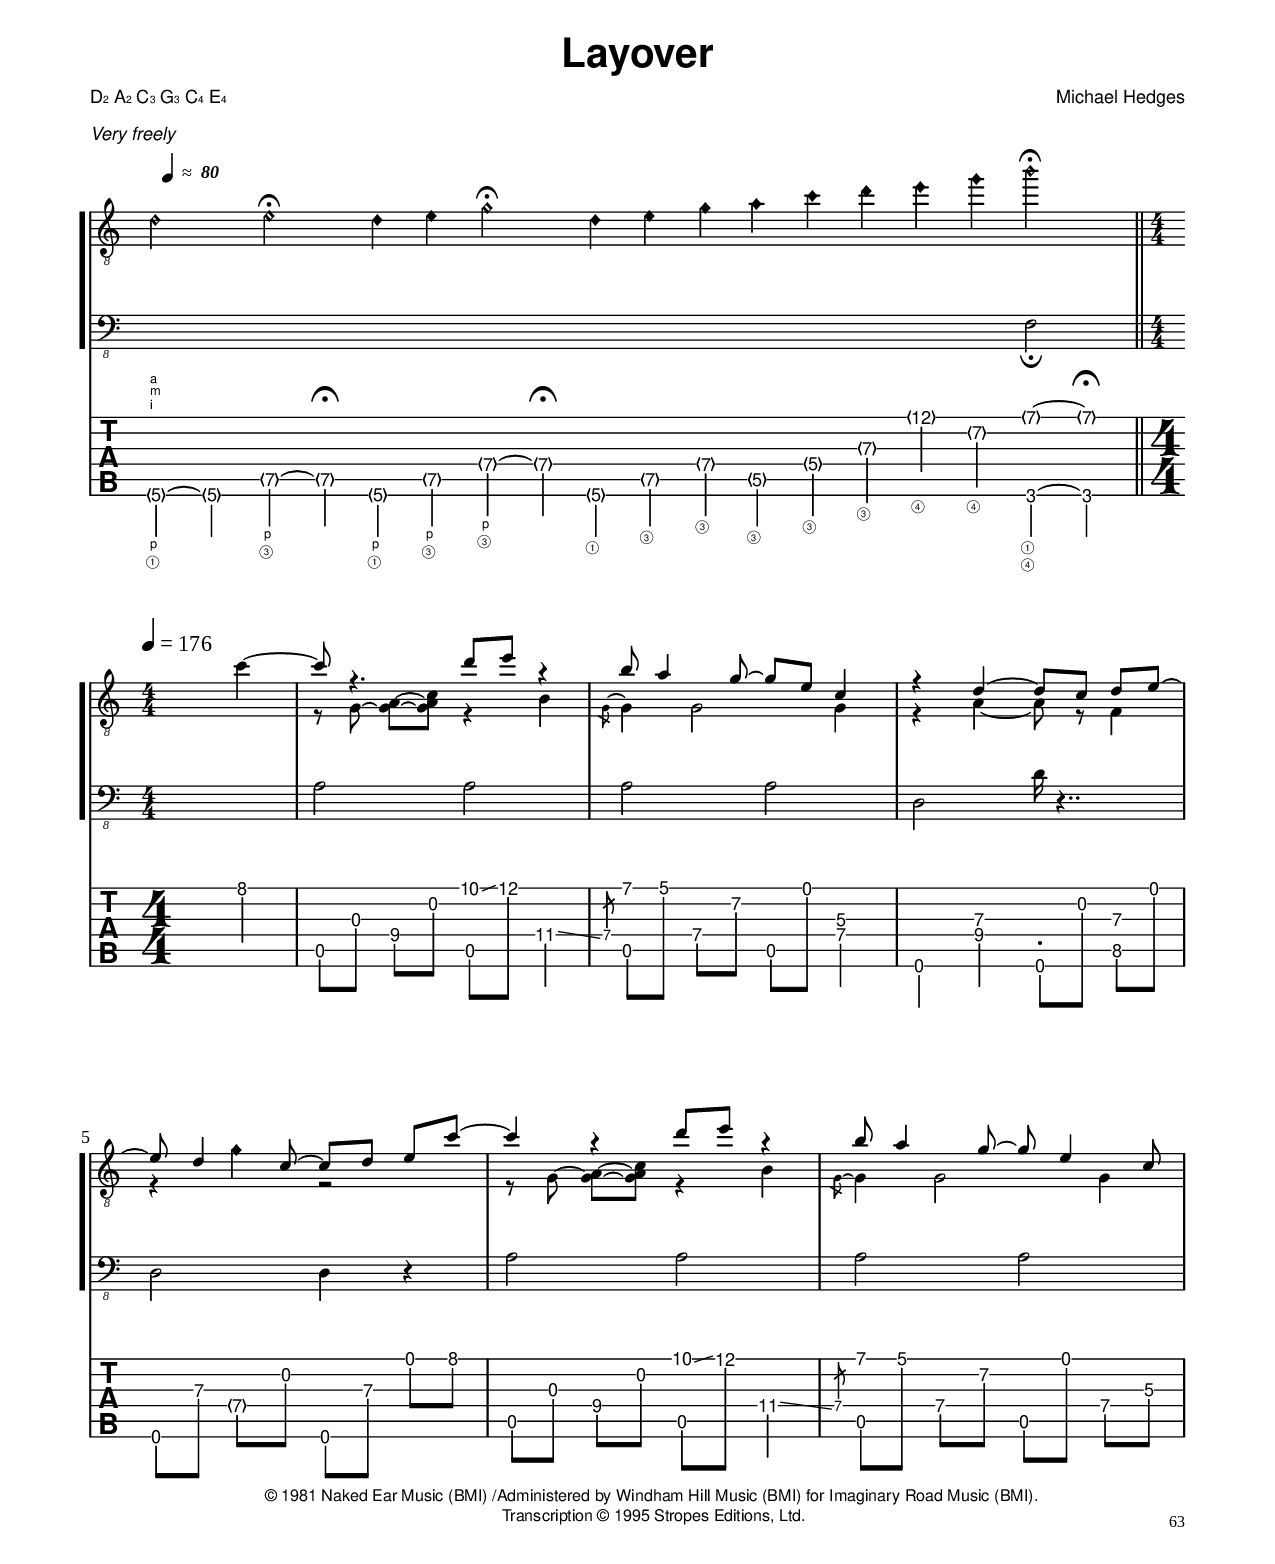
\version "2.16.2"
% Test To attempt Stropes Duplications
%{ Declaration
=============================================================================
"Lion's Lament", by Kevin Horrigan

Pro Bono Transcription
The copyright of this transcription is not held by the transcriber.
Kevin Horrigan has not given permission for this transcription to be
sold by the transcriber.  Part of the agreement of this transcription is that 
Kevin Horrigan owns all parts of the transcription.  This means that 
permission needs to be obtained before any usage of this transcription.

This transcription is derived from Mark Grover's GuitarPro tab transcription
which was commissioned by Kevin Horrigan.  Use of Grover's transcription
was approved by Kevin Horrigan.

This transcription is by Rachael Thomas Carlson for Sleep Limited 
Publications.  07/10/13
__..           .           ,      .
(__ | _  _ ._   |   *._ _ *-+- _  _|
.__)|(/,(/,[_)  |___|[ | )| | (/,(_]
|                        
.__    .  .        ,                
[__). .|_ |* _. _.-+-* _ ._  __     
|   (_|[_)||(_.(_] | |(_)[ )_)      

============================================================================%} 
\pointAndClickOff
% header
\header {
  title = \markup { \sans \bold \fontsize #1 "Layover" }
  composer = \markup { \sans \fontsize #-2 "Michael Hedges" }
  poet = \markup { \concat { \sans \fontsize #-2 { D\fontsize #-5 {2}" "A\fontsize
  #-5 {2}" "C\fontsize #-5 {3}" "G\fontsize #-5 {3}" "C\fontsize #-5 {4}" "E\fontsize #-5
  {4} }}}
  meter = \markup {
      \fontsize #-2 \sans \italic "Very freely"
  }
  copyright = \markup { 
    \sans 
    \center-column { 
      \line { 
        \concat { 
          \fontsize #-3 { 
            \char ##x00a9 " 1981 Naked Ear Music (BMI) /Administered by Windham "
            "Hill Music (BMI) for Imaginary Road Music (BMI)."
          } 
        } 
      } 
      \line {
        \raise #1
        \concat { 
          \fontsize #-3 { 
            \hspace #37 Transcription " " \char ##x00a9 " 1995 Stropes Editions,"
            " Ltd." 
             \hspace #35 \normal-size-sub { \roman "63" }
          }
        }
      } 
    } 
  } 
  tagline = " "

}
% paper
\paper { 
  #(set-paper-size "letter")
  left-margin = 0.6\in
  right-margin = 0.6\in
  top-margin = 0.5\in
  bottom-margin = 0.5\in
  max-systems-per-page = 3
  myStaffSize = #20
  #(define fonts
  (make-pango-font-tree "Times New Roman"
                        "Helvetica"
                        "typewriter"
                        (/ myStaffSize 20)))
  % see:  http://code.google.com/p/lilypond/issues/detail?id=2576

  #(define (not-last-page layout props arg) 
  (if (not (book-last-page? layout props)) 
    (interpret-markup layout props arg) 
    empty-stencil)) 

  tocItemMarkup = \tocItemWithDotsMarkup 

  oddHeaderMarkup = ""

  evenHeaderMarkup = \oddHeaderMarkup 

  oddFooterMarkup = 
  \markup \fill-line { 
    % using \line removes empty-stencils 
    % produced by #not-first-page etc 
    \line { " " }
    \line {  
      % page-number not on first-page 
      \on-the-fly #not-first-page 
      % page-number not on last-page 
      \concat { \sans \fontsize #-3 { "Hot Type 5/10/96 " \fromproperty #'page:page-number-string /12
    }  }
    % copyright on first page 
    \on-the-fly #first-page \fromproperty #'header:copyright 
    % tagline on last page 
    \on-the-fly #last-page \fromproperty #'header:tagline 
  } 
} 
evenFooterMarkup = \oddFooterMarkup 

} 
\layout {
  \context {
    \Score
    \override StaffGrouper #'staffgroup-staff-spacing =
    #'((basic-distance . 12)
    (padding . -10)
    (stretchability . 0))
    }
  }

% Includes and functions
  % Right-Hand Articulations
%% p i m a c
rhc = \markup { \sans \fontsize #-5 "c" }
rha = \markup { \sans \fontsize #-5 "a" }
rhm = \markup { \sans \fontsize #-5 "m" }
rhi = \markup { \sans \fontsize #-5 "i" }
rhp = \markup { \sans \fontsize #-5 "p" }
%% Flicks Two arrow Heads
oneStrFlick = \markup { \rotate #180
  \center-column {
    \combine
    \draw-line #'(0 . 1.4)
    \combine
    \fontsize #-3 
    \arrow-head #Y #DOWN ##f
    \raise #0.4
    \fontsize #-3 
    \arrow-head #Y #DOWN ##f
  }  
  }
oneStrMFlick = \markup {  
    \center-column {
      \rotate #180 {
        \combine
          \draw-line #'(0 . 1.2)
          \combine
            \fontsize #-3 
            \arrow-head #Y #DOWN ##f
            \raise #0.4
            \fontsize #-3 
            \arrow-head #Y #DOWN ##f
      }
  \raise #2.2
   \sans \fontsize #-5 "m" 
 } 
 }
  
twoStrFlick = \markup { \rotate #180
  \center-column {
    \combine
    \draw-line #'(0 . 2.5)
    \combine
    \fontsize #-3 
    \arrow-head #Y #DOWN ##f
    \raise #0.4
    \fontsize #-3 
    \arrow-head #Y #DOWN ##f
  
  }

}
twoStrMFlick = \markup {   
  \center-column {
   \rotate #180 {
   \combine
    \draw-line #'(0 . 2.7)
    \combine
    \fontsize #-3 
    \arrow-head #Y #DOWN ##f
    \raise #0.4
    \fontsize #-3 
    \arrow-head #Y #DOWN ##f
  }
  \raise #2.2
   \sans \fontsize #-5 "m" 
  }

}
threeStrFlick = \markup { \rotate #180
  \center-column {
    \combine
    \draw-line #'(0 . 4.0)
    \combine
    \fontsize #-3 
    \arrow-head #Y #DOWN ##f
    \raise #0.4
    \fontsize #-3 
    \arrow-head #Y #DOWN ##f
  
  }

}
threeStrMFlick = \markup {   
  \center-column {
   \rotate #180 {
   \combine
    \draw-line #'(0 . 4.1)
    \combine
    \fontsize #-3 
    \arrow-head #Y #DOWN ##f
    \raise #0.4
    \fontsize #-3 
    \arrow-head #Y #DOWN ##f
  }
  \raise #2.2
   \sans \fontsize #-5 "m" 
  }

}
fourStrFlick = \markup { \rotate #180
  \center-column {
    \combine
    \draw-line #'(0 . 5.7)
    \combine
    \fontsize #-3 
    \arrow-head #Y #DOWN ##f
    \raise #0.4
    \fontsize #-3 
    \arrow-head #Y #DOWN ##f
  
  }

}
fiveStrFlick = \markup { \rotate #180
  \center-column {
    \combine
    \draw-line #'(0 . 7.2)
    \combine
    \fontsize #-3 
    \arrow-head #Y #DOWN ##f
    \raise #0.4
    \fontsize #-3 
    \arrow-head #Y #DOWN ##f
  
  }

}
sixStrFlick = \markup { \rotate #180
  \center-column {
    \combine
    \draw-line #'(0 . 8.8)
    \combine
    \fontsize #-3 
    \arrow-head #Y #DOWN ##f
    \raise #0.4
    \fontsize #-3 
    \arrow-head #Y #DOWN ##f
  
  }

}

%% Down Strums 1 arrow head
onestrdwnstrm = \markup { \rotate #180 
  \center-column {
    \combine
    \draw-line #'(0 . 1.5)
    \arrow-head #Y #DOWN ##t
    }
  }
twostrdwnstrm = \markup { \rotate #180 
  \center-column {
    \combine
    \draw-line #'(0 . 2.5)
    \arrow-head #Y #DOWN ##t
    }
  }
threestrdwnstrm = \markup { \rotate #180 
  \center-column {
    \combine
    \draw-line #'(0 . 4)
    \arrow-head #Y #DOWN ##t
    }
  }
fourstrdwnstrm = \markup { \rotate #180 
  \center-column {
    \combine 
    \override #'(thickness . 0.08)
    \draw-line #'(0 . 5.8)
    \arrow-head #Y #DOWN ##t
    }
  }
fivestrdwnstrm = \markup { \rotate #180 
  \center-column {
    \combine
    \draw-line #'(0 . 7.2)
    \arrow-head #Y #DOWN ##t
   }
  }
sixstrdwnstrm = \markup {
  \center-column {
  \rotate #180 {
    \combine
    \draw-line #'(0 . 8.8)
    \arrow-head #Y #DOWN ##t
  }
    }
  }
sixstrupstrm = \markup {
  \center-column {
    \combine
    \draw-line #'(0 . 8.8)
    \arrow-head #Y #DOWN ##t
    }
  }
fivestrupstrm = \markup {  
  \center-column {
    \combine
    \draw-line #'(0 . 7.2)
    \arrow-head #Y #DOWN ##t
   }
  }
fourstrupstrm = \markup {  
  \center-column {
    \combine
    \draw-line #'(0 . 5.8)
    \arrow-head #Y #DOWN ##t
    }
  }
threestrupstrm = \markup {
  \center-column {
    \combine
    \draw-line #'(0 . 4)
    \arrow-head #Y #DOWN ##t
    }
  }
twostrupstrm = \markup {  
  \center-column {
    \combine
    \override #'(thickness . 0.08)
    \draw-line #'(0 . 2.5)
    \arrow-head #Y #DOWN ##t
    }
  }
onestrupstrm = \markup {  
  \center-column {
    \combine
    \draw-line #'(0 . 1.5)
    \arrow-head #Y #DOWN ##t
    }
  }
%% String-Dampening
strDampening = { 
  \once \override TextSpanner #'style = #'line
  \once \override TextSpanner #'thickness = #8
  \once \override TextSpanner #'color = #(x11-color "plum")
  \once \override TextSpanner #'layer = #-1
}
twoStrDamp = {
  \once \override TextSpanner #'style = #'line
  \once \override TextSpanner #'thickness = #8
  \once \override TextSpanner #'color = #(x11-color "plum")
  \once \override TextSpanner #'layer = #-1
  \once \override TextSpanner #'(bound-details left text) = \markup {
    \lower #0.76
    \halign #CENTER
     \beam #0.6 #0 #2.2 }
   }
threeStrDamp = {
  \once \override TextSpanner #'style = #'line
  \once \override TextSpanner #'thickness = #8
  \once \override TextSpanner #'color = #(x11-color "plum")
  \once \override TextSpanner #'layer = #-1
  \once \override TextSpanner #'(bound-details left text) = \markup {
    \lower #1.52
    \halign #CENTER
     \beam #0.6 #0 #3.7 }

}
% Left Hand Articulations
%% 1 2 3 4 t
lhone = \markup { \sans \fontsize #-8 \override #'(thickness . 0.08) \circle \pad-markup #0.2 "1" }
lhtwo = \markup { \sans \fontsize #-8 \override #'(thickness . 0.08) \circle \pad-markup #0.2 "2" }
lhthree = \markup { \sans \fontsize #-8 \override #'(thickness . 0.08) \circle \pad-markup #0.2 "3" }
lhfour = \markup { \sans \fontsize #-8 \override #'(thickness . 0.08) \circle \pad-markup #0.2 "4" }
lhthumb = \markup { \sans \fontsize #-8 \override #'(thickness . 0.08) \circle \pad-markup #0.2 "t" }
%% Guide fingers
lhguideone = \markup { \sans \fontsize #-5 \circle \pad-markup #0.1 "-1" }
lhguidetwo = \markup {\sans  \fontsize #-5 \circle \pad-markup #0.1 "-2" }
lhguidethree = \markup {\sans  \fontsize #-5 \circle \pad-markup #0.1 "-3" }
lhguidefour = \markup {\sans  \fontsize #-5 \circle \pad-markup #0.1 "-4" }
lhguidethumb = \markup {\sans  \fontsize #-5 \circle \pad-markup #0.1 "-t" }
%% TODO add left-hand fingering with Text-Spanners
  % contributed by harm6
  % Code by David Nalesnik and Thomas Morley (v2.16.0)
  % => http://lists.gnu.org/archive/html/lilypond-user/2011-10/msg00500.html
  % => http://lists.gnu.org/archive/html/lilypond-user/2012-11/msg00567.html
  % ==========================
  % Modified 2013 by Rachael Thomas Carlson
  % Added a slight bracket at the end of the function
#(define (text-spanner-start-stop mus)
    (let ((elts (ly:music-property mus 'elements)))
    (make-music 'SequentialMusic 'elements 
       (append  
          (list (make-music 'TextSpanEvent 'span-direction -1))
          (reverse (cdr (reverse elts)))
          (list (make-music 'TextSpanEvent 'span-direction 1))
          (list (last elts))))))

barre =
#(define-music-function (parser location strg music)(string? ly:music?)
   (let ((arg (string-append "B " strg)))
      #{
         \override TextSpanner #'(bound-details left text) = $arg
         #(text-spanner-start-stop music)
      #}))
      
lhSpannerDown =
#(define-music-function (parser location strg music)
   (string? ly:music?)
  #{
     \once \override Voice.TextSpanner #'style = #'solid
     \once \override Voice.TextSpanner #'font-size = #-5
     \once \override Voice.TextSpanner #'thickness = #0
     \once \override TextSpanner #'(bound-details left stencil-align-dir-y) = #CENTER
     \once \override TextSpanner #'(bound-details right text) = \markup {
     \draw-line #'(0 . 0.5) }
     \once \override TextSpanner #'(bound-details left text) = \markup {
     \sans { \circle \pad-markup #0.1 \upright { $strg }}}
  
     #(text-spanner-start-stop music)
  #})

lhSpannerUp =
#(define-music-function (parser location strg music)
   (string? ly:music?)
  #{
     \once \override Voice.TextSpanner #'style = #'solid
     \once \override Voice.TextSpanner #'font-size = #-5
     \once \override TextSpanner #'(bound-details left stencil-align-dir-y) = #CENTER
     \once \override TextSpanner #'(bound-details right text) = \markup {
     \draw-line #'(0 . -0.5) }
     \once \override TextSpanner #'(bound-details left text) = \markup {
     \sans { \circle \pad-markup #0.1 \upright { $strg } }}
  
     #(text-spanner-start-stop music)
  #})

%% Partial barreing

  % The below, invented by Mats Bengtsson, creates left and right brackets
  % vertically % spanning an entire staff. It is useful for offseting optional
  % passages of music, % as shown in the example % Modified by Rachael Thomas
  % Carlson to be used for partial barreing in % tabulature.  2013 % The number
  % next to "th" in (th 0.2) controls thickness of the brackets. 
#(define-markup-command (left-bracket-two layout props) ()
"Draw left hand bracket for two strings"
(let* ((th 0.1) ;; todo: take from GROB
	(width (* 3.5 th)) ;; todo: take from GROB
	(ext '(-1.25 . 1.25))) ;; todo: take line-count into account
	(ly:bracket Y ext th width)))

leftBracketTwo = {
\once\override BreathingSign #'text = #(make-left-bracket-two-markup)
\once\override BreathingSign #'break-visibility = #end-of-line-invisible
\once\override BreathingSign #'Y-offset = ##f
  % Trick to print it after barlines and signatures:
\once\override BreathingSign #'break-align-symbol = #'custos
\breathe 
}

#(define-markup-command (left-bracket-three layout props) ()
"Draw left hand bracket for three strings"
(let* ((th 0.08) ;; todo: take from GROB
	(width (* 3.5 th)) ;; todo: take from GROB
	(ext '(-1.3 . 2.8))) ;; todo: take line-count into account
	(ly:bracket Y ext th width)))

leftBracketThree = {
\once\override BreathingSign #'text = #(make-left-bracket-three-markup)
\once\override BreathingSign #'break-visibility = #end-of-line-invisible
\once\override BreathingSign #'Y-offset = ##f
  % Trick to print it after barlines and signatures:
\once\override BreathingSign #'break-align-symbol = #'custos
\breathe 
}
#(define-markup-command (right-bracket-three layout props) ()
"Draw right hand bracket"
(let* ((th 0.08);;todo: take from GROB
(width (* 3.5 th)) ;; todo: take from GROB
	(ext '(-1.3 . 2.8))) ;; todo: take line-count into account
	(ly:bracket Y ext th (- width))))

rightBracketThree = {
\once\override BreathingSign #'text = #(make-right-bracket-three-markup)
\once\override BreathingSign #'break-visibility = #end-of-line-invisible
\once\override BreathingSign #'Y-offset = ##f
\once\override BreathingSign #'break-align-symbol = #'custos
\breathe
}

#(define-markup-command (right-bracket-two layout props) ()
"Draw right hand bracket"
(let* ((th 0.05);;todo: take from GROB
(width (* 12.5 th)) ;; todo: take from GROB
	(ext '(-1.5 . 1.5))) ;; todo: take line-count into account
	(ly:bracket Y ext th (- width))))

rightBracketTwo = {
\once\override BreathingSign #'text = #(make-right-bracket-two-markup)
\once\override BreathingSign #'break-visibility = #end-of-line-invisible
\once\override BreathingSign #'Y-offset = ##f
\once\override BreathingSign #'break-align-symbol = #'custos
\breathe
}

#(define-markup-command (right-bracket-four layout props) ()
"Draw right hand bracket"
(let* ((th 0.05);;todo: take from GROB
(width (* 12.5 th)) ;; todo: take from GROB
	(ext '(-1.5 . 4.5))) ;; todo: take line-count into account
	(ly:bracket Y ext th (- width))))

rightBracketFour = {
\once\override BreathingSign #'text = #(make-right-bracket-four-markup)
\once\override BreathingSign #'break-visibility = #end-of-line-invisible
\once\override BreathingSign #'Y-offset = ##f
\breathe
}

#(define-markup-command (right-bracket-five layout props) ()
"Draw right hand bracket"
(let* ((th 0.05);;todo: take from GROB
(width (* 12.5 th)) ;; todo: take from GROB
	(ext '(-1.5 . 6))) ;; todo: take line-count into account
	(ly:bracket Y ext th (- width))))

rightBracketFive = {
\once\override BreathingSign #'text = #(make-right-bracket-five-markup)
\once\override BreathingSign #'break-visibility = #end-of-line-invisible
\once\override BreathingSign #'Y-offset = ##f
\breathe
}
% Percussion
snare = \markup {
  \center-column {
    \combine
    \override #'(thickness . 1.3)
    \draw-line #'(0 . 3)
    \halign #CENTER
    \override #'(box-padding . 0) 
    \box {
      \draw-line #'(1 . 0.25)
    }
  }
}
bass = \markup {
  \center-column {
    \combine
    \override #'(thickness . 1.3)
    \draw-line #'(0 . 3)
    \halign #CENTER
    \override #'(box-padding . 0)
    \box {
      \filled-box #'(0 . 0.5) #'(0 . 0.5) #0
    }
  }
}
longBass = \markup {
  \center-column {
    \combine
    \override #'(thickness . 1.3)
    \draw-line #'(0 . 6)
    \halign #CENTER
    \override #'(box-padding . 0)
    \box {
      \filled-box #'(0 . 0.5) #'(0 . 0.5) #0
    }
  }
}
bassSnare = \markup {
  \center-column {
    \combine
    \override #'(thickness . 1.3)
    \draw-line #'(0 . 2)
    \halign #CENTER
    \override #'(box-padding . 0) 
    \box {
      \draw-line #'(1 . 0.25) }
    \raise #2
      \combine
      \draw-line#'(0 . 1)
      \halign #CENTER
      \filled-box #'(-0.1 . 0.6) #'(-0.1 . 0.6) #0.2 
  }
}
tomTom = \markup {
  \center-column {
    \combine
      \override #'(thickness . 1.3)
    \draw-line #'(0 . 3)
    \halign #CENTER
    \override #'(box-padding . 0.1)
    \box {
      \override #'(thickness . 1.3)
      \draw-line #'(0.75 . 0) 
    }
  }
}
% Misc.
%% extendLV
extendLV = #(define-music-function (parser location further) (number?) 
#{
   \once \override LaissezVibrerTie  #'X-extent = #'(0 . 0)
   \once \override LaissezVibrerTie  #'details #'note-head-gap = #(/ further -2)
   \once \override LaissezVibrerTie  #'extra-offset = #(cons (/ further 2) 0)
#})
%%{ hideFretNumber to be used with creating slides from and to nowhere %}
hideFretNumber = {
  \once \override TabNoteHead #'transparent = ##t
  \once \override NoteHead #'transparent = ##t
  \once \override Stem #'transparent = ##t
  \once \override Flag #'transparent = ##t
  \once \override NoteHead #'no-ledgers = ##t
  \once \override Glissando #'(bound-details left padding) = #0.3
}
%%{ fakeSlur to be used to create ascending and descending slurs in tabulature
    %that are more attractive than faking it otherwise %}
fakeSlur = 
#(define-music-function
   (parser location note)
   (ly:music?)
   #{
   \tweak TabNoteHead #'transparent ##t
   \tweak Dots #'transparent ##t
   #note
   #})
%% dotUp %% Sometimes faking a slur as above creates where dotted note
  %behaviour this is to fix it
dotUp = 
#(define-music-function
   (parser location note)
   (ly:music?)
   #{
   \tweak Dots #'extra-offset #'(0.0 . 1.0)
   #note
   #})
invTNH = 
#(define-music-function
   (parser location note)
   (ly:music?)
   #{
   \tweak TabNoteHead #'transparent ##t
   #note
   #})
% Changing the TabNoteHead stencil
  % Because it is important to know how one can change the TabNoteHead easily 
#(define (new-stil markup)
   ;; Creates a stencil
   (lambda (grob)
     (grob-interpret-markup grob markup)))
%% tweakTabNoteHead
tweakTabNoteHead = 
#(define-music-function (parser location mrkp mus)(markup? ly:music?)
                        #{
                        \tweak #'stencil #(new-stil mrkp)
                        #mus
                        #})

%% newTabNoteHead to be used with one of the below functions to change the
  %TabNoteHead Stencil
newTabNoteHead =
#(define-music-function (parser location mrkp)(markup?)
                        ;; Uses @code{new-stil} in a music-function.
                        ;; Ofcourse it's possible to use:
                        ;; @samp{\\once \\override TabNoteHead #'stencil =
                        ;;         #(new-stil #{ \\markup { \musicglyph #"noteheads.s0la" } #})}
                        ;; directly.
                        #{
                        \once \override TabNoteHead #'stencil = #(new-stil mrkp)
                        #})


%% TabNoteHead Stencils
tick = \newTabNoteHead \markup { \musicglyph #"noteheads.s0laThin" }
tickInChord = \markup { \musicglyph #"noteheads.s0laThin" }
mutedString = \markup { \musicglyph #"noteheads.s2cross" }
stringSnare = \newTabNoteHead \markup { \override #'(box-padding . 0)
\raise #0.5
\box {
  \draw-line #'(1 . 0.25)
}
}
% Markup extra-offset Tweaks and overrides
mkTweak =
#(define-event-function (parser location x y m) (number? number? ly:music?)
  #{  \tweak #'extra-offset #(cons x y) #m #})

mkMove = #(define-music-function
        (parser location x y)
        ( number? number? )
        #{ \once \override TextScript #'extra-offset = #(cons x y)
        #})
tsMove = #(define-music-function
        (parser location x y)
        ( number? number? )
        #{ \once \override TextSpanner #'extra-offset = #(cons x y)
        #})
trMove = #(define-music-function
        (parser location x y)
        ( number? number? )
        #{ \once \override TrillSpanner #'extra-offset = #(cons x y)
        #})
bsMove = #(define-music-function
        (parser location x y)
        ( number? number? )
        #{ \once \override BreathingSign #'extra-offset = #(cons x y)
        #})

  % vibrato.ly
% Author: Mark Witmer

% Sets the next trill spanner to draw a waveform with the provided wevelength
% and amplitudes. The waveform will go from one amplitude to the next in a
% linear fashion.
vibrato = #(define-music-function (parser location amplitudes wavelength) (list? number?) #{ 
  \once \override TrillSpanner #'after-line-breaking = $(lambda (grob) 
     (ly:grob-set-property! grob 'stencil (makevib grob amplitudes wavelength)))
#})

% Example:
% \relative c' {\time 4/4 \key d \major \vibrato #'(4 0 4) #1.5 c\startTrillSpan d e d c d e d c\stopTrillSpan 
% \vibrato #'(1 6 2 1 3 7 4) #1 c\startTrillSpan d e d c d e d c d e d c d e d c d e d c d e d c d e d c d e d 
% c d e d c d e d c d e d c d e d c d e d c d e d c d e d c d e\stopTrillSpan}

#(define adjustvib #t)

% Creates the postscript for one system of the vibrato marking
#(define (make_ps no-sib? lbound xspan span-so-far amplitude-vector wavelength) 
   (if (or (= xspan -inf.0) (= xspan +inf.0))
       ""
       (let ((lbound 
              (cond
               ((and (> span-so-far 0) adjustvib) 
                (- lbound 18))
               (no-sib? (+ lbound 1))
               (else lbound)))
             (last 
              (inexact->exact (floor (/ (+ span-so-far xspan) wavelength)))))
         (format 
          #f "gsave currentpoint translate 0.05 setlinewidth newpath /x ~a\
 def\nx 0.0 moveto\n ~a ~a"
          lbound 
          (let make-curve 
              ((current (inexact->exact (floor (/ span-so-far wavelength)))))
            (cond 
             ((= current (vector-length amplitude-vector)) "")
             ((< (vector-ref amplitude-vector current) 0) "")
             (else
              (let ((current-ps 
                     (format 
                      #f " x ~a add ~a x ~a add ~a x ~a \
add 0.0 curveto\n/x x ~a add def\n"
                      (exact->inexact (/ wavelength 3)) 
                      (vector-ref amplitude-vector current)
                      (exact->inexact (* 2 (/ wavelength 3)))  
                      (- (vector-ref amplitude-vector current))
                      wavelength
                      wavelength)))
                (if (= (+ current 1) last) 
                    current-ps 
                    (format #f "~a~a" current-ps 
                            (make-curve (+ 1 current))))))))
          "stroke grestore"))))

% Returns the width of a grob
#(define (grob-width grob)
  (if (or (= (car (ly:grob-property grob 'X-extent)) -inf.0)
          (= (car (ly:grob-property grob 'X-extent)) +inf.0))
      0
      (- (cdr (ly:grob-property grob 'X-extent)) 
         (car (ly:grob-property grob 'X-extent)))))

% Returns the number of ems already traversed by the grob's siblings in previous systems
#(define (width-up-to grob siblings count)
  (if (eq? (car siblings) grob)
      count
      (+ (+ count (width-up-to grob (cdr siblings) count))
         (grob-width (car siblings)))))

% Returns the total width of the individual grobs for each system that make up the original grob
#(define (calcfull siblings count)
  (if (eqv? (length siblings) 0)
    count
    (calcfull (cdr siblings) (+ count (grob-width (car siblings))))))

% Fills a vector of length len with linear interpolations between the values found in amplitudes
#(define (fill-amplitude-vector! amplitude-vector len current-index amplitudes)
  (if (> (length amplitudes) 1)
    (let ((start-amplitude (car amplitudes))
          (end-amplitude (cadr amplitudes))
          (start-index current-index)
          (end-index (+ current-index 
                        (inexact->exact 
                         (floor (/ (vector-length amplitude-vector) 
                                   (- len 1)))))))
      (do ((n current-index (+ 1 n)))
          ((or (> n (+ start-index end-index)) 
               (>= n (vector-length amplitude-vector))))
        (vector-set! amplitude-vector n 
                     (exact->inexact 
                      (+ start-amplitude 
                         (* (/ (- n start-index) (- end-index start-index))
                            (- end-amplitude start-amplitude))))))
        (fill-amplitude-vector!
         amplitude-vector len end-index (cdr amplitudes)))))

% Makes the vector of amplitudes for the vibrato marking
#(define (make-amplitude-vector amplitudes total-span wavelength)
  (let* ((current-start 0)
      (len (inexact->exact (floor (/ total-span wavelength))))
      (amplitude-vector (make-vector len)))
      (if (> (length amplitudes) 1) 
        (fill-amplitude-vector! 
         amplitude-vector (length amplitudes) 0 amplitudes)
        (vector-fill! amplitude-vector (car amplitudes)))
    amplitude-vector))

% Creates a stencil that draws a sine wave for vibrato based on the provided amplitudes and wavelength
#(define (makevib grob amplitudes wavelength)
  (let* ((orig (ly:grob-original grob))
      (siblings (if (ly:grob? orig) (ly:spanner-broken-into orig) '()))
      (span (ly:grob-property grob 'X-extent))
      (xbeg (car span))
      (xend (cdr span))
      (xspan (- xend xbeg))
      (total-span (if (eqv? (length siblings) 0) (- xspan 3) (- (calcfull siblings 0) 3)))
      (lbound (if (or (null? siblings) (eq? (car siblings) grob)) 
                  0 (+ 14 (cdr (assq 'X (ly:grob-property grob 'left-bound-info))))))
      (span-so-far (if (null? siblings) 0 
                       (width-up-to grob siblings 0))))
  (ly:make-stencil 
   (list 'embedded-ps 
         (make_ps (null? siblings) lbound xspan span-so-far 
                  (make-amplitude-vector amplitudes total-span wavelength)
                  wavelength))
   '(0 . 0) '(-0.7 . 0.5))))

vib = #(define-music-function (parser location sizes) (list?) #{ \vibrato $sizes #0.7  #})
sVib = \startTrillSpan
eVib = \stopTrillSpan


% Standard Notation
%% Upper
  upper = {
    \set Staff.midiInstrument = #"vibraphone"
    \override TupletNumber #'text = \markup { \sans "3" }
    \override TupletNumber #'font-shape = #'upright
    \override TupletNumber #'font-size = #'-1
    \override TupletBracket #'thickness = #'1
    \override TupletBracket #'bracket-visibility = ##t
    \numericTimeSignature
    \time 4/4
    \set Score.tempoHideNote = ##t
    \tempo 4 = 80
    \override Score.RehearsalMark #'break-align-symbols = #'(key-signature)
    \once \override Score.KeySignature #'break-align-anchor = #3.5
    \once \override Score.RehearsalMark #'extra-offset = #'(0 . 2)
    \mark \markup  { \fontsize #-4 \concat {
      \fontsize #0 { \note #"4" #1 }"  " \char ##x2248 \bold \italic "  80"
    }}
    \key c \major
    % Bar 1
      \override Voice.NoteHead #'style = #'harmonic-mixed
      d'2
      e'2\fermata
      d'4
      e'4
      g'2\fermata
      d'4
      e'4
      g'
      a'
      c''
      d'' 
      e'' 
      g'' 
      b''2\fermata
      \revert Voice.NoteHead #'style
      \override Score.MetronomeMark #'padding = #3
      \set Score.tempoHideNote = ##f
      \tempo 4 = 176
      << { \stemDown c''4~
      % Bar 2
      \stemUp c''8 r4. d''8 e'' r4 |
      % Bar 3
      b'8 a'4 g'8~ g' e' c'4 |
      % Bar 4
      r4 d'4~ d'8 c' d'[ e']~ |
      % Bar 5
      e'8 d'4 c'8~ c' d' e' c''~ |
      % Bar 6
      c''4 r4 d''8 e'' r4 |
      % Bar 7
      b'8 a'4 g'8~ g' e'4 c'8 |

    } \\ {
      s4
      % Bar 2
      r8 \tieUp g8~ \tieUp < g a>8[~ < a g c'>] r4 b4 |
      % Bar 3
      \stemDown \slashedGrace { g8~ } g4 g2 g4 |
      % Bar 4
      r4 \tieDown a4~ a8 r8 f4 |
      % Bar 5
      r4 \once\override Voice.NoteHead #'style = #'harmonic-mixed g'4 r2 |
      % Bar 6
      r8 \tieUp g8~ \tieUp < g a>8[~ < a g c'>] r4 b4 |
      % Bar 7
      \stemDown \slashedGrace { g8~ } g4 g2 g4 |


    } >>

  }
%% Lower
  lower = {
    \set Staff.midiInstrument = #"vibraphone"
    \numericTimeSignature
    \override TupletNumber #'text = \markup { \sans "3" }
    \override TupletNumber #'font-shape = #'upright
    \override TupletNumber #'font-size = #'-1
    \override TupletBracket #'thickness = #'1
    \override TupletBracket #'bracket-visibility = ##t
    \key c \major
    s2 s2 s2 s2 s2 s2 s2 s2 
    \once\override Script #'direction = #-1 f,2\fermata 
    s4
    % Bar 2
    a,2 a, |
    % Bar 3
    a, a, |
    % Bar 4
    d,2 d16 r4.. |
    % Bar 5
    d,2 d,4 r4 |
    % Bar 6
    a,2 a, |
    % Bar 7
    a, a, |
    \pageBreak
    s1
     


  }
% Tab
  tab = {
    \override TextSpanner #'staff-padding = #'0
    \set Staff.midiInstrument = #"vibraphone"
    \numericTimeSignature
    \time 4/4
    \override Beam #'damping = #100000
    \override TabNoteHead #'whiteout = ##t
    \tabFullNotation
    \stemDown
    \override Rest #'font-size = #2 
    \override TabStaff.TimeSignature #'font-size = #5
    \override TabStaff.TabNoteHead #'font-name = #"Helvetica"
    \override Staff.Stem #'stemlet-length = #2.75
    \override BreathingSign #'extra-offset = #'(0.5 . -2.0)
    \override TupletBracket #'thickness = #'1
    \override TupletNumber #'text = \markup { \sans "3" }
    \override TupletNumber #'font-shape = #'upright
    \override TupletNumber #'font-size = #'-1
    \override TupletBracket #'edge-height = #'(0.5 . 0.5)
    \override TupletBracket #'extra-offset = #'(0 . -0.1)
    % bar 1
      \override Score.TimeSignature #'stencil = ##f
      \cadenzaOn

        \harmonicByRatio #1/4 d'4\6-\rhp -\lhone ^\rhi ^\rhm ^\rha ~ 
        \harmonicByRatio #1/4 d'\6
        \harmonicByRatio #1/3 e'\5-\rhp -\lhthree ~
        \override Script #'padding = #1
        \harmonicByRatio #1/3 e'\5\fermata
        \harmonicByRatio #1/4 d'\6-\rhp -\lhone
        \harmonicByRatio #1/3 e'\5-\rhp -\lhthree
        \harmonicByRatio #1/3 g'\4-\rhp -\lhthree ~
        \harmonicByRatio #1/3 g'\4\fermata
        \harmonicByRatio #1/4 d'\6-\lhone 
        \harmonicByRatio #1/3 e'\5-\lhthree
        \harmonicByRatio #1/3 g'\4-\lhthree
        \harmonicByRatio #1/4 a'\5-\lhthree
        \harmonicByRatio #1/4 c'\4-\lhthree
        \harmonicByRatio #1/3 d''\3-\lhthree
        \harmonicByRatio #1/2 e''\1-\lhfour
        \harmonicByRatio #1/3 g''\2-\lhfour
        \tieUp < f,\6 b'\harmonic >-\lhone -\lhfour~
        < f,\6 b'\harmonic >\fermata
        \bar "||"
        \break
      \revert Score.TimeSignature #'stencil
      \time 4/4
      c''4 
      \cadenzaOff
      \bar "|"
      % Bar 2
      \set Timing.baseMoment = #(ly:make-moment 1 4)
      \set Timing.beatStructure = #'(1 1 1 1)
      \set Timing.beamExceptions = #'()
      \set Score.currentBarNumber = #2
      a,8 g a\4 c' < d'' a, > \glissando e'' b4\4 \glissando |
      % Bar 3
      \stemDown \slashedGrace { g8\4 } < a, b' >8 a' g\4 g'\2 a, e' < g\4
      c'\3>4 |
      % Bar 4
      d,4 < a\4 d'\3> \revert Script #'padding d,8\staccato c' < f\5 d'\3 > e' |
      \break
      % Bar 5
      d,8 d'\3 \harmonicByRatio #1/3 g\4 c' d, d'\3 e' c'' |
      % Bar 6
      a,8 g a\4 c' < d'' a,> \glissando e'' b4\4 \glissando |
      % Bar 7
      \stemDown \slashedGrace { g8\4 } < a, b' >8 a' g\4 g'\2 a, e' g\4
      c'\3 |



  }
% Dynamics
%% DynamicsOne

  dynamicsone = {
    \textLengthOff
    \override TextScript #'outside-staff-priority = ##f
    \tabFullNotation
  }
%% DynamicsTwo
  dynamicstwo = {
    \textLengthOff
    \override TextScript #'outside-staff-priority = ##f
    \tabFullNotation
  }

%% DynamicsThree
  dynamicsthree = {
    \textLengthOff
    \override TextScript #'outside-staff-priority = ##f
    \tabFullNotation
  }

%% DynamicsFour
  dynamicsfour = {
    \textLengthOff
    \override TextScript #'outside-staff-priority = ##f
    \tabFullNotation
  }
%% DynamicsFive
  dynamicsfive = {
    \textLengthOff
    \override TextScript #'outside-staff-priority = ##f
    \tabFullNotation
  }
%% DynamicsSix
  dynamicssix = {
    \textLengthOff
    \override TextScript #'outside-staff-priority = ##f
    \tabFullNotation
  }
%% SixStr
  sixstr = {
    \textLengthOff
    \override TextScript #'outside-staff-priority = ##f
    \tabFullNotation
  }
% Score
  \book {
    \score {
      <<
        \new GrandStaff = "tab with traditional" \with {
          systemStartDelimiter = #'SystemStartBar
          \override SystemStartBar #'thickness = #5
          \override SystemStartBar #'X-offset = #-1
          \override StaffSymbol #'staff-space = #(magstep -2)
          fontSize = #-2
        }  <<
          \new Staff = "guitar traditional" <<
            \clef "treble_8"
            \context Voice = "upper" \upper
          >>
          \new Staff = "guitar Traditional bass" <<
            \clef "bass_8"
            \context Voice = "lower" \lower
          >>
        >>
        \new TabStaff = "guitar tab" 
        <<
          \clef "moderntab"
          \set Staff.stringTunings = \stringTuning <d, a, c g c' e'>
          \new TabVoice = "dynamicsone" \dynamicsone
          \new TabVoice = "dynamicstwo" \dynamicstwo
          \new TabVoice = "dynamicsthree" \dynamicsthree
          \new TabVoice = "tab" \tab
          \new TabVoice = "dynamicsfour" \dynamicsfour 
          \new TabVoice = "dynamicsfive" \dynamicsfive  
          \new TabVoice = "dynamicssix" \dynamicssix
          \new TabVoice = "sixstr" \sixstr
        >>
     >>
      %% Layout
      \layout {
        indent = 0\cm
        \context { 
          \Staff \RemoveEmptyStaves
          \override VerticalAxisGroup #'remove-first = ##t
        }
        \context {
         \Staff
         \override TimeSignature #'space-alist #'first-note = #'(extra-space .
         4.9) }
     
   }
      \midi {}


    }
  }
